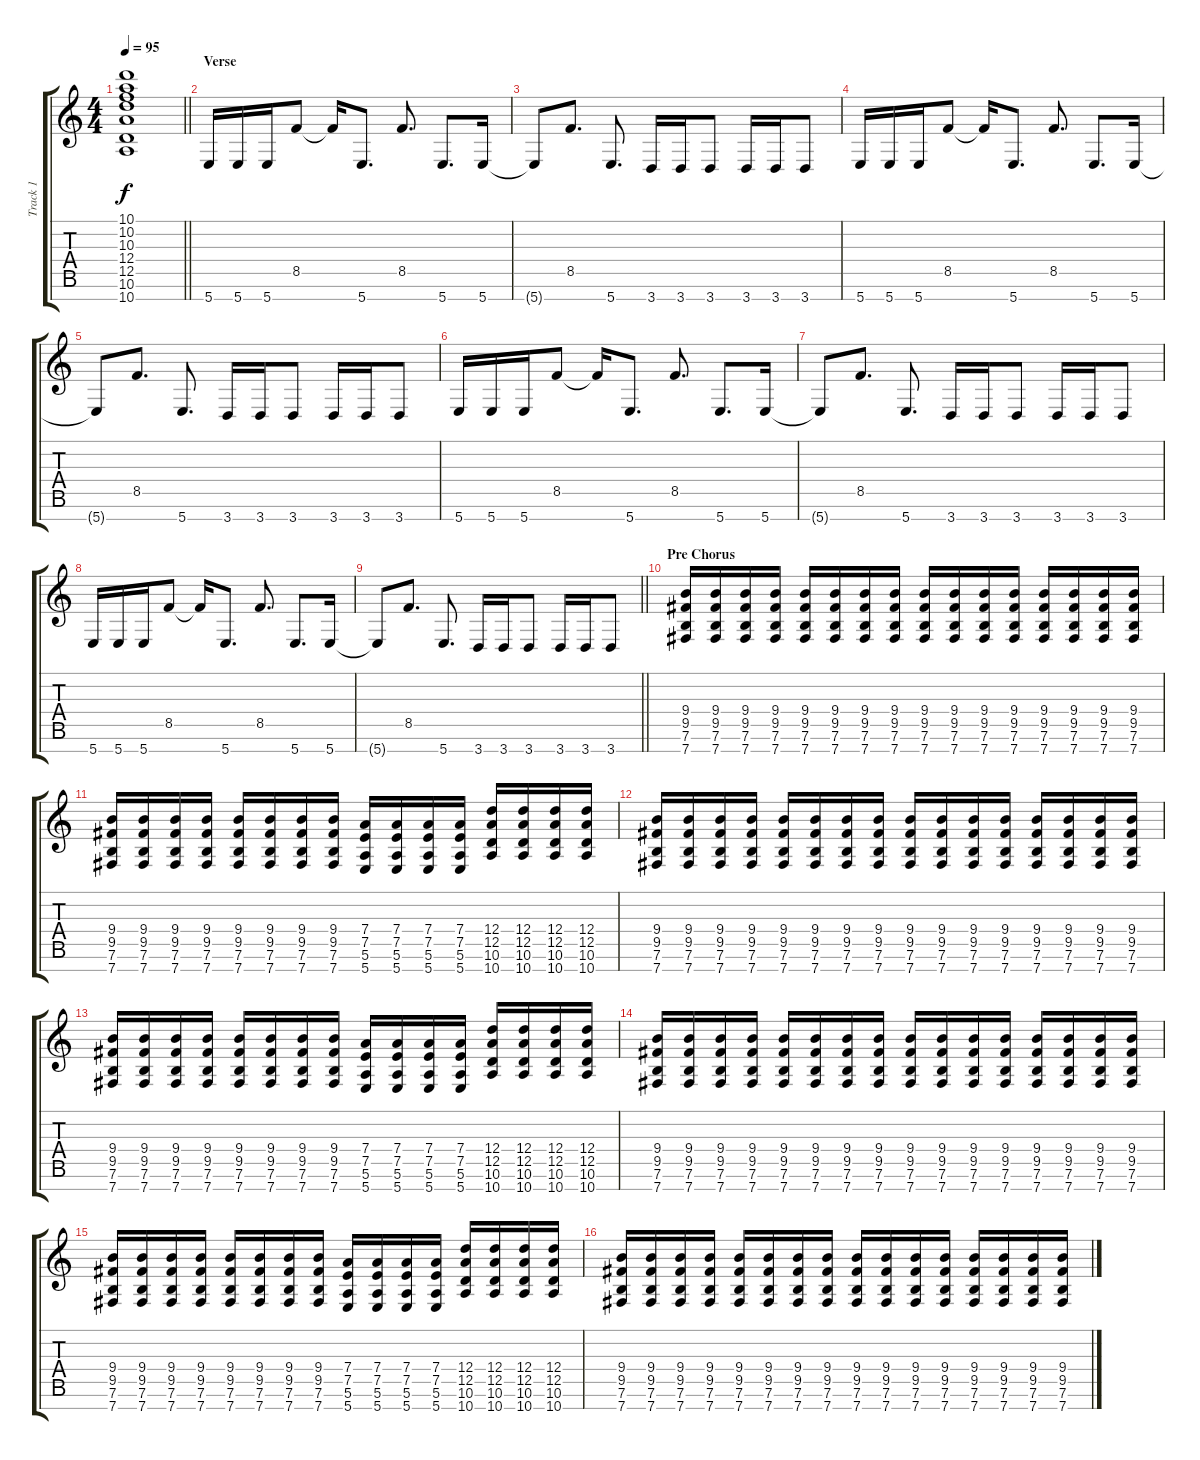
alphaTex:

\track ("Track 1" "Track 1") {instrument distortionguitar}
\staff {score tabs}
\tuning (E4 B3 G3 D3 A2 E2 B1) {hide}
\ts (4 4)
\tempo 95
\clef g2
\barLineRight lightlight
\ks c
(10.1{t} 10.2{t} 10.3{t} 12.4{t} 12.5{t} 10.6{t} 10.7{t}).1{dy f} |
\section ("" "Verse")
5.7.16 5.7.16 5.7.16 8.5.8 8.5{t}.16 5.7.8{d} 8.5.8{d} 5.7.8{d} 5.7.16 |
5.7{t}.8 8.5.8{d} 5.7.8{d} 3.7.16 3.7.16 3.7.8 3.7.16 3.7.16 3.7.8 |
5.7.16 5.7.16 5.7.16 8.5.8 8.5{t}.16 5.7.8{d} 8.5.8{d} 5.7.8{d} 5.7.16 |
5.7{t}.8 8.5.8{d} 5.7.8{d} 3.7.16 3.7.16 3.7.8 3.7.16 3.7.16 3.7.8 |
5.7.16 5.7.16 5.7.16 8.5.8 8.5{t}.16 5.7.8{d} 8.5.8{d} 5.7.8{d} 5.7.16 |
5.7{t}.8 8.5.8{d} 5.7.8{d} 3.7.16 3.7.16 3.7.8 3.7.16 3.7.16 3.7.8 |
5.7.16 5.7.16 5.7.16 8.5.8 8.5{t}.16 5.7.8{d} 8.5.8{d} 5.7.8{d} 5.7.16 |
\barLineRight lightlight
5.7{t}.8 8.5.8{d} 5.7.8{d} 3.7.16 3.7.16 3.7.8 3.7.16 3.7.16 3.7.8 |
\section ("" "Pre Chorus")
(9.4 9.5 7.6 7.7).16 (9.4 9.5 7.6 7.7).16 (9.4 9.5 7.6 7.7).16 (9.4 9.5 7.6 7.7).16 (9.4 9.5 7.6 7.7).16 (9.4 9.5 7.6 7.7).16 (9.4 9.5 7.6 7.7).16 (9.4 9.5 7.6 7.7).16 (9.4 9.5 7.6 7.7).16 (9.4 9.5 7.6 7.7).16 (9.4 9.5 7.6 7.7).16 (9.4 9.5 7.6 7.7).16 (9.4 9.5 7.6 7.7).16 (9.4 9.5 7.6 7.7).16 (9.4 9.5 7.6 7.7).16 (9.4 9.5 7.6 7.7).16 |
(9.4 9.5 7.6 7.7).16 (9.4 9.5 7.6 7.7).16 (9.4 9.5 7.6 7.7).16 (9.4 9.5 7.6 7.7).16 (9.4 9.5 7.6 7.7).16 (9.4 9.5 7.6 7.7).16 (9.4 9.5 7.6 7.7).16 (9.4 9.5 7.6 7.7).16 (7.4 7.5 5.6 5.7).16 (7.4 7.5 5.6 5.7).16 (7.4 7.5 5.6 5.7).16 (7.4 7.5 5.6 5.7).16 (12.4 12.5 10.6 10.7).16 (12.4 12.5 10.6 10.7).16 (12.4 12.5 10.6 10.7).16 (12.4 12.5 10.6 10.7).16 |
(9.4 9.5 7.6 7.7).16 (9.4 9.5 7.6 7.7).16 (9.4 9.5 7.6 7.7).16 (9.4 9.5 7.6 7.7).16 (9.4 9.5 7.6 7.7).16 (9.4 9.5 7.6 7.7).16 (9.4 9.5 7.6 7.7).16 (9.4 9.5 7.6 7.7).16 (9.4 9.5 7.6 7.7).16 (9.4 9.5 7.6 7.7).16 (9.4 9.5 7.6 7.7).16 (9.4 9.5 7.6 7.7).16 (9.4 9.5 7.6 7.7).16 (9.4 9.5 7.6 7.7).16 (9.4 9.5 7.6 7.7).16 (9.4 9.5 7.6 7.7).16 |
(9.4 9.5 7.6 7.7).16 (9.4 9.5 7.6 7.7).16 (9.4 9.5 7.6 7.7).16 (9.4 9.5 7.6 7.7).16 (9.4 9.5 7.6 7.7).16 (9.4 9.5 7.6 7.7).16 (9.4 9.5 7.6 7.7).16 (9.4 9.5 7.6 7.7).16 (7.4 7.5 5.6 5.7).16 (7.4 7.5 5.6 5.7).16 (7.4 7.5 5.6 5.7).16 (7.4 7.5 5.6 5.7).16 (12.4 12.5 10.6 10.7).16 (12.4 12.5 10.6 10.7).16 (12.4 12.5 10.6 10.7).16 (12.4 12.5 10.6 10.7).16 |
(9.4 9.5 7.6 7.7).16 (9.4 9.5 7.6 7.7).16 (9.4 9.5 7.6 7.7).16 (9.4 9.5 7.6 7.7).16 (9.4 9.5 7.6 7.7).16 (9.4 9.5 7.6 7.7).16 (9.4 9.5 7.6 7.7).16 (9.4 9.5 7.6 7.7).16 (9.4 9.5 7.6 7.7).16 (9.4 9.5 7.6 7.7).16 (9.4 9.5 7.6 7.7).16 (9.4 9.5 7.6 7.7).16 (9.4 9.5 7.6 7.7).16 (9.4 9.5 7.6 7.7).16 (9.4 9.5 7.6 7.7).16 (9.4 9.5 7.6 7.7).16 |
(9.4 9.5 7.6 7.7).16 (9.4 9.5 7.6 7.7).16 (9.4 9.5 7.6 7.7).16 (9.4 9.5 7.6 7.7).16 (9.4 9.5 7.6 7.7).16 (9.4 9.5 7.6 7.7).16 (9.4 9.5 7.6 7.7).16 (9.4 9.5 7.6 7.7).16 (7.4 7.5 5.6 5.7).16 (7.4 7.5 5.6 5.7).16 (7.4 7.5 5.6 5.7).16 (7.4 7.5 5.6 5.7).16 (12.4 12.5 10.6 10.7).16 (12.4 12.5 10.6 10.7).16 (12.4 12.5 10.6 10.7).16 (12.4 12.5 10.6 10.7).16 |
(9.4 9.5 7.6 7.7).16 (9.4 9.5 7.6 7.7).16 (9.4 9.5 7.6 7.7).16 (9.4 9.5 7.6 7.7).16 (9.4 9.5 7.6 7.7).16 (9.4 9.5 7.6 7.7).16 (9.4 9.5 7.6 7.7).16 (9.4 9.5 7.6 7.7).16 (9.4 9.5 7.6 7.7).16 (9.4 9.5 7.6 7.7).16 (9.4 9.5 7.6 7.7).16 (9.4 9.5 7.6 7.7).16 (9.4 9.5 7.6 7.7).16 (9.4 9.5 7.6 7.7).16 (9.4 9.5 7.6 7.7).16 (9.4 9.5 7.6 7.7).16
